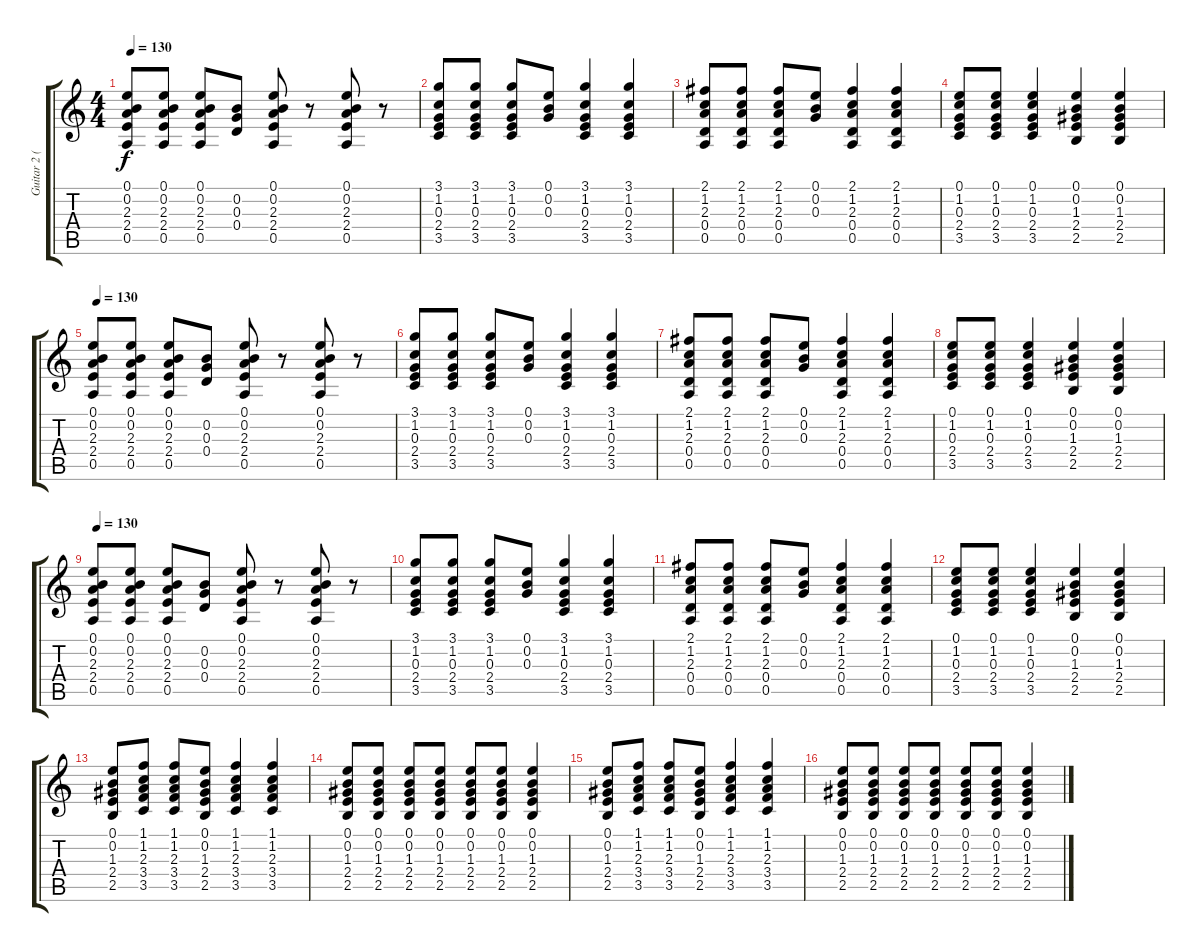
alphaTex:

\track ("Guitar 2 (Lead)" "Guitar 2 (") {instrument acousticguitarsteel}
\staff {score tabs}
\tuning (E4 B3 G3 D3 A2 E2) {hide}
\ts (4 4)
\tempo 130
\clef g2
\ks c
(0.1 0.2 2.3 2.4 0.5).8{dy f instrument electricguitarclean} (0.1 0.2 2.3 2.4 0.5).8 (0.1 0.2 2.3 2.4 0.5).8 (0.2 0.3 0.4).8 (0.1 0.2 2.3 2.4 0.5).8 r.8 (0.1 0.2 2.3 2.4 0.5).8 r.8 |
(3.1 1.2 0.3 2.4 3.5).8 (3.1 1.2 0.3 2.4 3.5).8 (3.1 1.2 0.3 2.4 3.5).8 (0.1 0.2 0.3).8 (3.1 1.2 0.3 2.4 3.5).4 (3.1 1.2 0.3 2.4 3.5).4 |
(2.1 1.2 2.3 0.4 0.5).8 (2.1 1.2 2.3 0.4 0.5).8 (2.1 1.2 2.3 0.4 0.5).8 (0.1 0.2 0.3).8 (2.1 1.2 2.3 0.4 0.5).4 (2.1 1.2 2.3 0.4 0.5).4 |
(0.1 1.2 0.3 2.4 3.5).8 (0.1 1.2 0.3 2.4 3.5).8 (0.1 1.2 0.3 2.4 3.5).4 (0.1 0.2 1.3 2.4 2.5).4 (0.1 0.2 1.3 2.4 2.5).4 |
\tempo 130
(0.1 0.2 2.3 2.4 0.5).8{instrument electricguitarclean} (0.1 0.2 2.3 2.4 0.5).8 (0.1 0.2 2.3 2.4 0.5).8 (0.2 0.3 0.4).8 (0.1 0.2 2.3 2.4 0.5).8 r.8 (0.1 0.2 2.3 2.4 0.5).8 r.8 |
(3.1 1.2 0.3 2.4 3.5).8 (3.1 1.2 0.3 2.4 3.5).8 (3.1 1.2 0.3 2.4 3.5).8 (0.1 0.2 0.3).8 (3.1 1.2 0.3 2.4 3.5).4 (3.1 1.2 0.3 2.4 3.5).4 |
(2.1 1.2 2.3 0.4 0.5).8 (2.1 1.2 2.3 0.4 0.5).8 (2.1 1.2 2.3 0.4 0.5).8 (0.1 0.2 0.3).8 (2.1 1.2 2.3 0.4 0.5).4 (2.1 1.2 2.3 0.4 0.5).4 |
(0.1 1.2 0.3 2.4 3.5).8 (0.1 1.2 0.3 2.4 3.5).8 (0.1 1.2 0.3 2.4 3.5).4 (0.1 0.2 1.3 2.4 2.5).4 (0.1 0.2 1.3 2.4 2.5).4 |
\tempo 130
(0.1 0.2 2.3 2.4 0.5).8{instrument electricguitarclean} (0.1 0.2 2.3 2.4 0.5).8 (0.1 0.2 2.3 2.4 0.5).8 (0.2 0.3 0.4).8 (0.1 0.2 2.3 2.4 0.5).8 r.8 (0.1 0.2 2.3 2.4 0.5).8 r.8 |
(3.1 1.2 0.3 2.4 3.5).8 (3.1 1.2 0.3 2.4 3.5).8 (3.1 1.2 0.3 2.4 3.5).8 (0.1 0.2 0.3).8 (3.1 1.2 0.3 2.4 3.5).4 (3.1 1.2 0.3 2.4 3.5).4 |
(2.1 1.2 2.3 0.4 0.5).8 (2.1 1.2 2.3 0.4 0.5).8 (2.1 1.2 2.3 0.4 0.5).8 (0.1 0.2 0.3).8 (2.1 1.2 2.3 0.4 0.5).4 (2.1 1.2 2.3 0.4 0.5).4 |
(0.1 1.2 0.3 2.4 3.5).8 (0.1 1.2 0.3 2.4 3.5).8 (0.1 1.2 0.3 2.4 3.5).4 (0.1 0.2 1.3 2.4 2.5).4 (0.1 0.2 1.3 2.4 2.5).4 |
(0.1 0.2 1.3 2.4 2.5).8 (1.1 1.2 2.3 3.4 3.5).8 (1.1 1.2 2.3 3.4 3.5).8 (0.1 0.2 1.3 2.4 2.5).8 (1.1 1.2 2.3 3.4 3.5).4 (1.1 1.2 2.3 3.4 3.5).4 |
(0.1 0.2 1.3 2.4 2.5).8 (0.1 0.2 1.3 2.4 2.5).8 (0.1 0.2 1.3 2.4 2.5).8 (0.1 0.2 1.3 2.4 2.5).8 (0.1 0.2 1.3 2.4 2.5).8 (0.1 0.2 1.3 2.4 2.5).8 (0.1 0.2 1.3 2.4 2.5).4 |
(0.1 0.2 1.3 2.4 2.5).8 (1.1 1.2 2.3 3.4 3.5).8 (1.1 1.2 2.3 3.4 3.5).8 (0.1 0.2 1.3 2.4 2.5).8 (1.1 1.2 2.3 3.4 3.5).4 (1.1 1.2 2.3 3.4 3.5).4 |
(0.1 0.2 1.3 2.4 2.5).8 (0.1 0.2 1.3 2.4 2.5).8 (0.1 0.2 1.3 2.4 2.5).8 (0.1 0.2 1.3 2.4 2.5).8 (0.1 0.2 1.3 2.4 2.5).8 (0.1 0.2 1.3 2.4 2.5).8 (0.1 0.2 1.3 2.4 2.5).4
